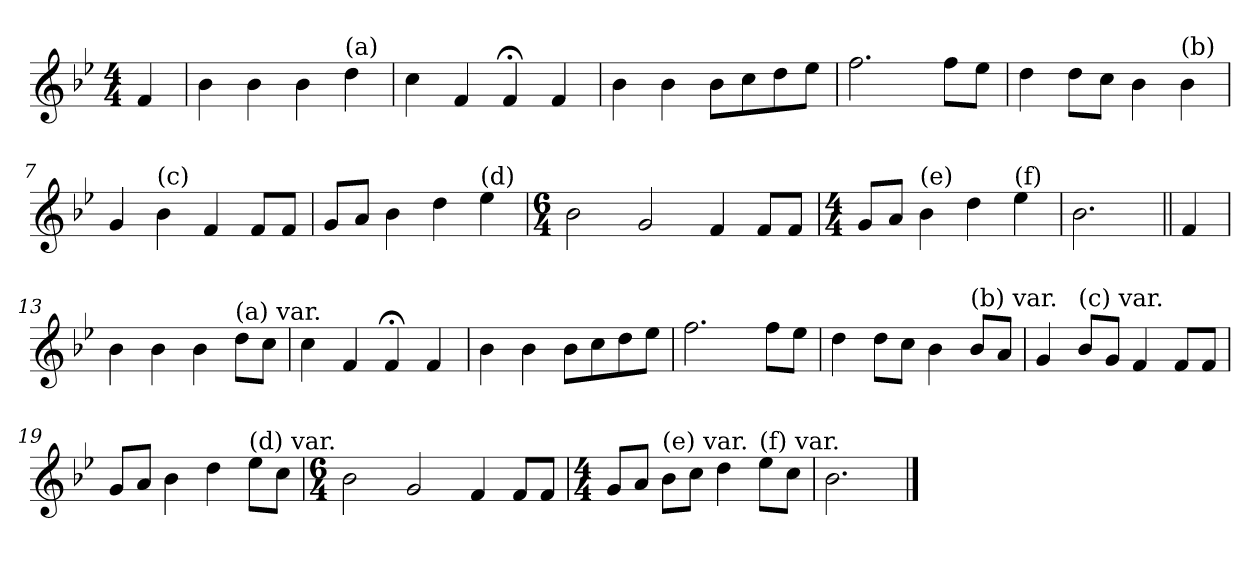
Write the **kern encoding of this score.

**kern
*part1
*staff1
*clefG2
*k[b-e-]
*B-:
*M4/4
=1
4f/
=2
4b-\
4b-\
4b-\
!LO:TX:a:t=(a)
4dd\
=3
4cc\
4f/
4f;</
4f/
=4
4b-\
4b-\
8b-\L
8cc\
8dd\
8ee-\J
=5
2.ff\
8ff\L
8ee-\J
=6
4dd\
8dd\L
8cc\J
4b-\
!LO:TX:a:t=(b)
4b-\
!!LO:LB:g=z
=7
4g/
!LO:TX:a:t=(c)
4b-\
4f/
8f/L
8f/J
=8
8g/L
8a/J
4b-\
4dd\
!LO:TX:a:t=(d)
4ee-\
=9
*M6/4
2b-\
2g/
4f/
8f/L
8f/J
=10
*M4/4
8g/L
8a/J
!LO:TX:a:t=(e)
4b-\
4dd\
!LO:TX:a:t=(f)
4ee-\
=11
2.b-\
!!LO:LB:g=z
=12||
4f/
=13
4b-\
4b-\
4b-\
!LO:TX:a:t=(a) var.
8dd\L
8cc\J
=14
4cc\
4f/
4f;</
4f/
=15
4b-\
4b-\
8b-\L
8cc\
8dd\
8ee-\J
=16
2.ff\
8ff\L
8ee-\J
=17
4dd\
8dd\L
8cc\J
4b-\
!LO:TX:a:t=(b) var.
8b-/L
8a/J
!!LO:LB:g=z
=18
4g/
!LO:TX:a:t=(c) var.
8b-/L
8g/J
4f/
8f/L
8f/J
=19
8g/L
8a/J
4b-\
4dd\
!LO:TX:a:t=(d) var.
8ee-\L
8cc\J
=20
*M6/4
2b-\
2g/
4f/
8f/L
8f/J
=21
*M4/4
8g/L
8a/J
!LO:TX:a:t=(e) var.
8b-\L
8cc\J
4dd\
!LO:TX:a:t=(f) var.
8ee-\L
8cc\J
=22
2.b-\
==
*-
